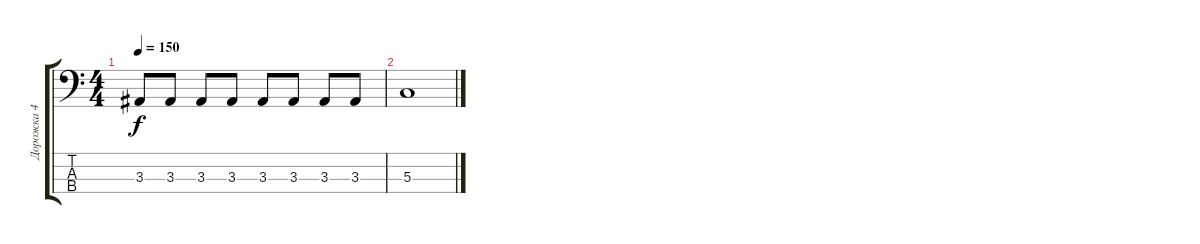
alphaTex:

\track ("Дорожка 4" "Дорожка 4") {instrument electricbassfinger}
\staff {score tabs}
\tuning (F2 C2 G1 D1) {hide}
\ts (4 4)
\tempo 150
\clef f4
\ks c
3.3.8{dy f} 3.3.8 3.3.8 3.3.8 3.3.8 3.3.8 3.3.8 3.3.8 |
5.3.1
